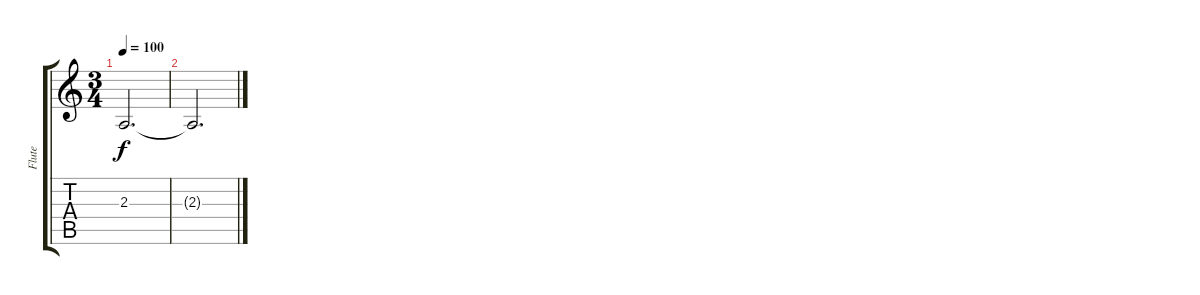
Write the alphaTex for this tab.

\track ("Flute" "Flute") {instrument flute}
\staff {score tabs}
\tuning (E4 B3 G3 D3 A2 E2) {hide}
\ts (3 4)
\tempo 100
\clef g2
\ks c
2.3{t}.2{d dy f} |
2.3{t}.2{d}
